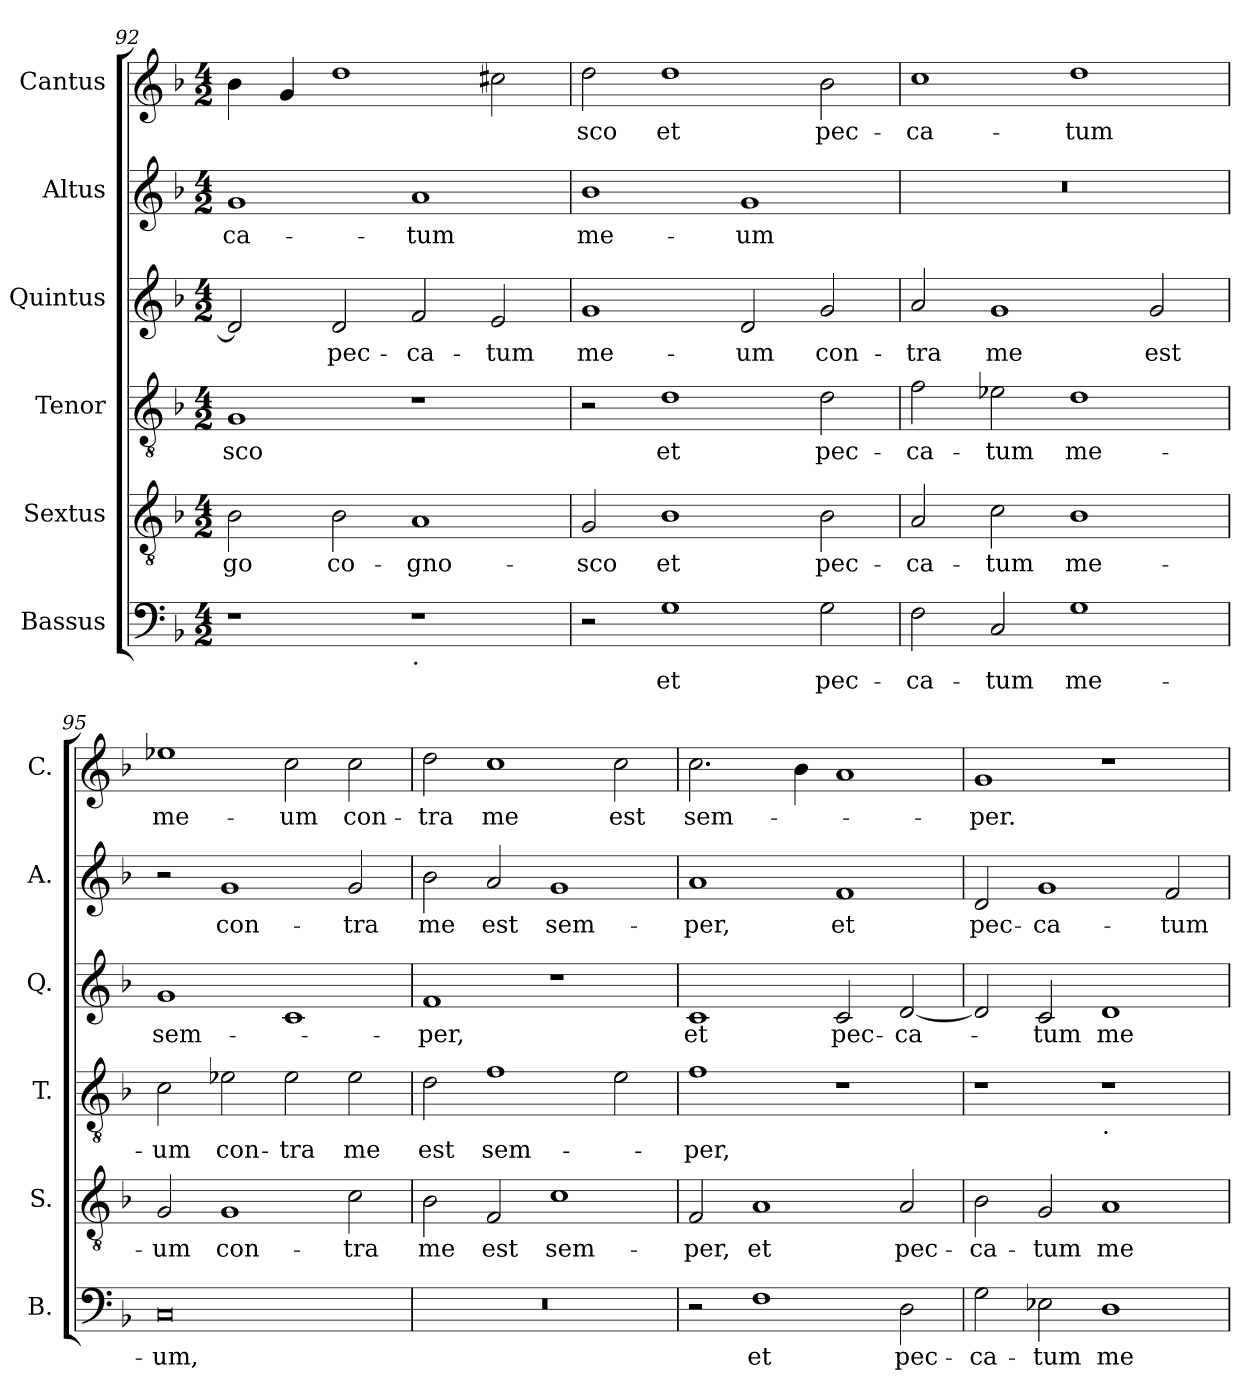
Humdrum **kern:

**kern	**text	**kern	**text	**kern	**text	**kern	**text	**kern	**text	**kern	**text
*part6	*part6	*part5	*part5	*part4	*part4	*part3	*part3	*part2	*part2	*part1	*part1
*staff6	*staff6	*staff5	*staff5	*staff4	*staff4	*staff3	*staff3	*staff2	*staff2	*staff1	*staff1
*I"Bassus	*	*I"Sextus	*	*I"Tenor	*	*I"Quintus	*	*I"Altus	*	*I"Cantus	*
*I'B.	*	*I'S.	*	*I'T.	*	*I'Q.	*	*I'A.	*	*I'C.	*
*clefF4	*	*clefGv2	*	*clefGv2	*	*clefG2	*	*clefG2	*	*clefG2	*
*k[b-]	*	*k[b-]	*	*k[b-]	*	*k[b-]	*	*k[b-]	*	*k[b-]	*
*M4/2	*	*M4/2	*	*M4/2	*	*M4/2	*	*M4/2	*	*M4/2	*
=92	=92	=92	=92	=92	=92	=92	=92	=92	=92	=92	=92
!	!	!	!LO:LY:b	!	!LO:LY:b	!	!	!	!LO:LY:b	!	!
1r	.	2B-\	-go	1G	-sco	2d/]	.	1g	-ca-	4b-\	.
.	.	.	.	.	.	.	.	.	.	4g/	.
!	!	!	!LO:LY:b	!	!	!	!LO:LY:b	!	!	!	!
.	.	2B-\	co-	.	.	2d/	pec-	.	.	1dd	.
!LO:TX:b:t=.	!	!	!	!	!	!	!	!	!	!	!
!	!	!	!LO:LY:b	!	!	!	!LO:LY:b	!	!LO:LY:b	!	!
1r	.	1A	-gno-	1r	.	2f/	-ca-	1a	-tum	.	.
!	!	!	!	!	!	!	!LO:LY:b	!	!	!	!
.	.	.	.	.	.	2e/	-tum	.	.	2cc#X\	.
=93	=93	=93	=93	=93	=93	=93	=93	=93	=93	=93	=93
!	!	!	!LO:LY:b	!	!	!	!LO:LY:b	!	!LO:LY:b	!	!LO:LY:b
2r	.	2G/	-sco	2r	.	1g	me-	1b-	me-	2dd\	-sco
!	!LO:LY:b	!	!LO:LY:b	!	!LO:LY:b	!	!	!	!	!	!LO:LY:b
1G	et	1B-	et	1d	et	.	.	.	.	1dd	et
!	!	!	!	!	!	!	!LO:LY:b	!	!LO:LY:b	!	!
.	.	.	.	.	.	2d/	-um	1g	-um	.	.
!	!LO:LY:b	!	!LO:LY:b	!	!LO:LY:b	!	!LO:LY:b	!	!	!	!LO:LY:b
2G\	pec-	2B-\	pec-	2d\	pec-	2g/	con-	.	.	2b-\	pec-
=94	=94	=94	=94	=94	=94	=94	=94	=94	=94	=94	=94
!	!LO:LY:b	!	!LO:LY:b	!	!LO:LY:b	!	!LO:LY:b	!	!	!	!LO:LY:b
2F\	-ca-	2A/	-ca-	2f\	-ca-	2a/	-tra	0r	.	1cc	-ca-
!	!LO:LY:b	!	!LO:LY:b	!	!LO:LY:b	!	!LO:LY:b	!	!	!	!
2C/	-tum	2c\	-tum	2e-X\	-tum	1g	me	.	.	.	.
!	!LO:LY:b	!	!LO:LY:b	!	!LO:LY:b	!	!	!	!	!	!LO:LY:b
1G	me-	1B-	me-	1d	me-	.	.	.	.	1dd	-tum
!	!	!	!	!	!	!	!LO:LY:b	!	!	!	!
.	.	.	.	.	.	2g/	est	.	.	.	.
=95	=95	=95	=95	=95	=95	=95	=95	=95	=95	=95	=95
!	!LO:LY:b	!	!LO:LY:b	!	!LO:LY:b	!	!LO:LY:b	!	!	!	!LO:LY:b
0C	-um,	2G/	-um	2c\	-um	1g	sem-	2r	.	1ee-X	me-
!	!	!	!LO:LY:b	!	!LO:LY:b	!	!	!	!LO:LY:b	!	!
.	.	1G	con-	2e-X\	con-	.	.	1g	con-	.	.
!	!	!	!	!	!LO:LY:b	!	!	!	!	!	!LO:LY:b
.	.	.	.	2e-\	-tra	1c	.	.	.	2cc\	-um
!	!	!	!LO:LY:b	!	!LO:LY:b	!	!	!	!LO:LY:b	!	!LO:LY:b
.	.	2c\	-tra	2e-\	me	.	.	2g/	-tra	2cc\	con-
=96	=96	=96	=96	=96	=96	=96	=96	=96	=96	=96	=96
!	!	!	!LO:LY:b	!	!LO:LY:b	!	!LO:LY:b	!	!LO:LY:b	!	!LO:LY:b
0r	.	2B-\	me	2d\	est	1f	-per,	2b-\	me	2dd\	-tra
!	!	!	!LO:LY:b	!	!LO:LY:b	!	!	!	!LO:LY:b	!	!LO:LY:b
.	.	2F/	est	1f	sem-	.	.	2a/	est	1cc	me
!	!	!	!LO:LY:b	!	!	!	!	!	!LO:LY:b	!	!
.	.	1c	sem-	.	.	1r	.	1g	sem-	.	.
!	!	!	!	!	!	!	!	!	!	!	!LO:LY:b
.	.	.	.	2e\	.	.	.	.	.	2cc\	est
!!LO:PB:g=z
=97	=97	=97	=97	=97	=97	=97	=97	=97	=97	=97	=97
!	!	!	!LO:LY:b	!	!LO:LY:b	!	!LO:LY:b	!	!LO:LY:b	!	!LO:LY:b
2r	.	2F/	-per,	1f	-per,	1c	et	1a	-per,	2.cc\	sem-
!	!LO:LY:b	!	!LO:LY:b	!	!	!	!	!	!	!	!
1F	et	1A	et	.	.	.	.	.	.	.	.
.	.	.	.	.	.	.	.	.	.	4b-\	.
!	!	!	!	!	!	!	!LO:LY:b	!	!LO:LY:b	!	!
.	.	.	.	1r	.	2c/	pec-	1f	et	1a	.
!	!LO:LY:b	!	!LO:LY:b	!	!	!	!LO:LY:b	!	!	!	!
2D\	pec-	2A/	pec-	.	.	[2d/	-ca-	.	.	.	.
=98	=98	=98	=98	=98	=98	=98	=98	=98	=98	=98	=98
!	!LO:LY:b	!	!LO:LY:b	!	!	!	!	!	!LO:LY:b	!	!LO:LY:b
2G\	-ca-	2B-\	-ca-	1r	.	2d/]	.	2d/	pec-	1g	-per.
!	!LO:LY:b	!	!LO:LY:b	!	!	!	!LO:LY:b	!	!LO:LY:b	!	!
2E-X\	-tum	2G/	-tum	.	.	2c/	-tum	1g	-ca-	.	.
!	!	!	!	!LO:TX:b:t=.	!	!	!	!	!	!	!
!	!LO:LY:b	!	!LO:LY:b	!	!	!	!LO:LY:b	!	!	!	!
1D	me-	1A	me-	1r	.	1d	me-	.	.	1r	.
!	!	!	!	!	!	!	!	!	!LO:LY:b	!	!
.	.	.	.	.	.	.	.	2f/	-tum	.	.
=	=	=	=	=	=	=	=	=	=	=	=
*-	*-	*-	*-	*-	*-	*-	*-	*-	*-	*-	*-
